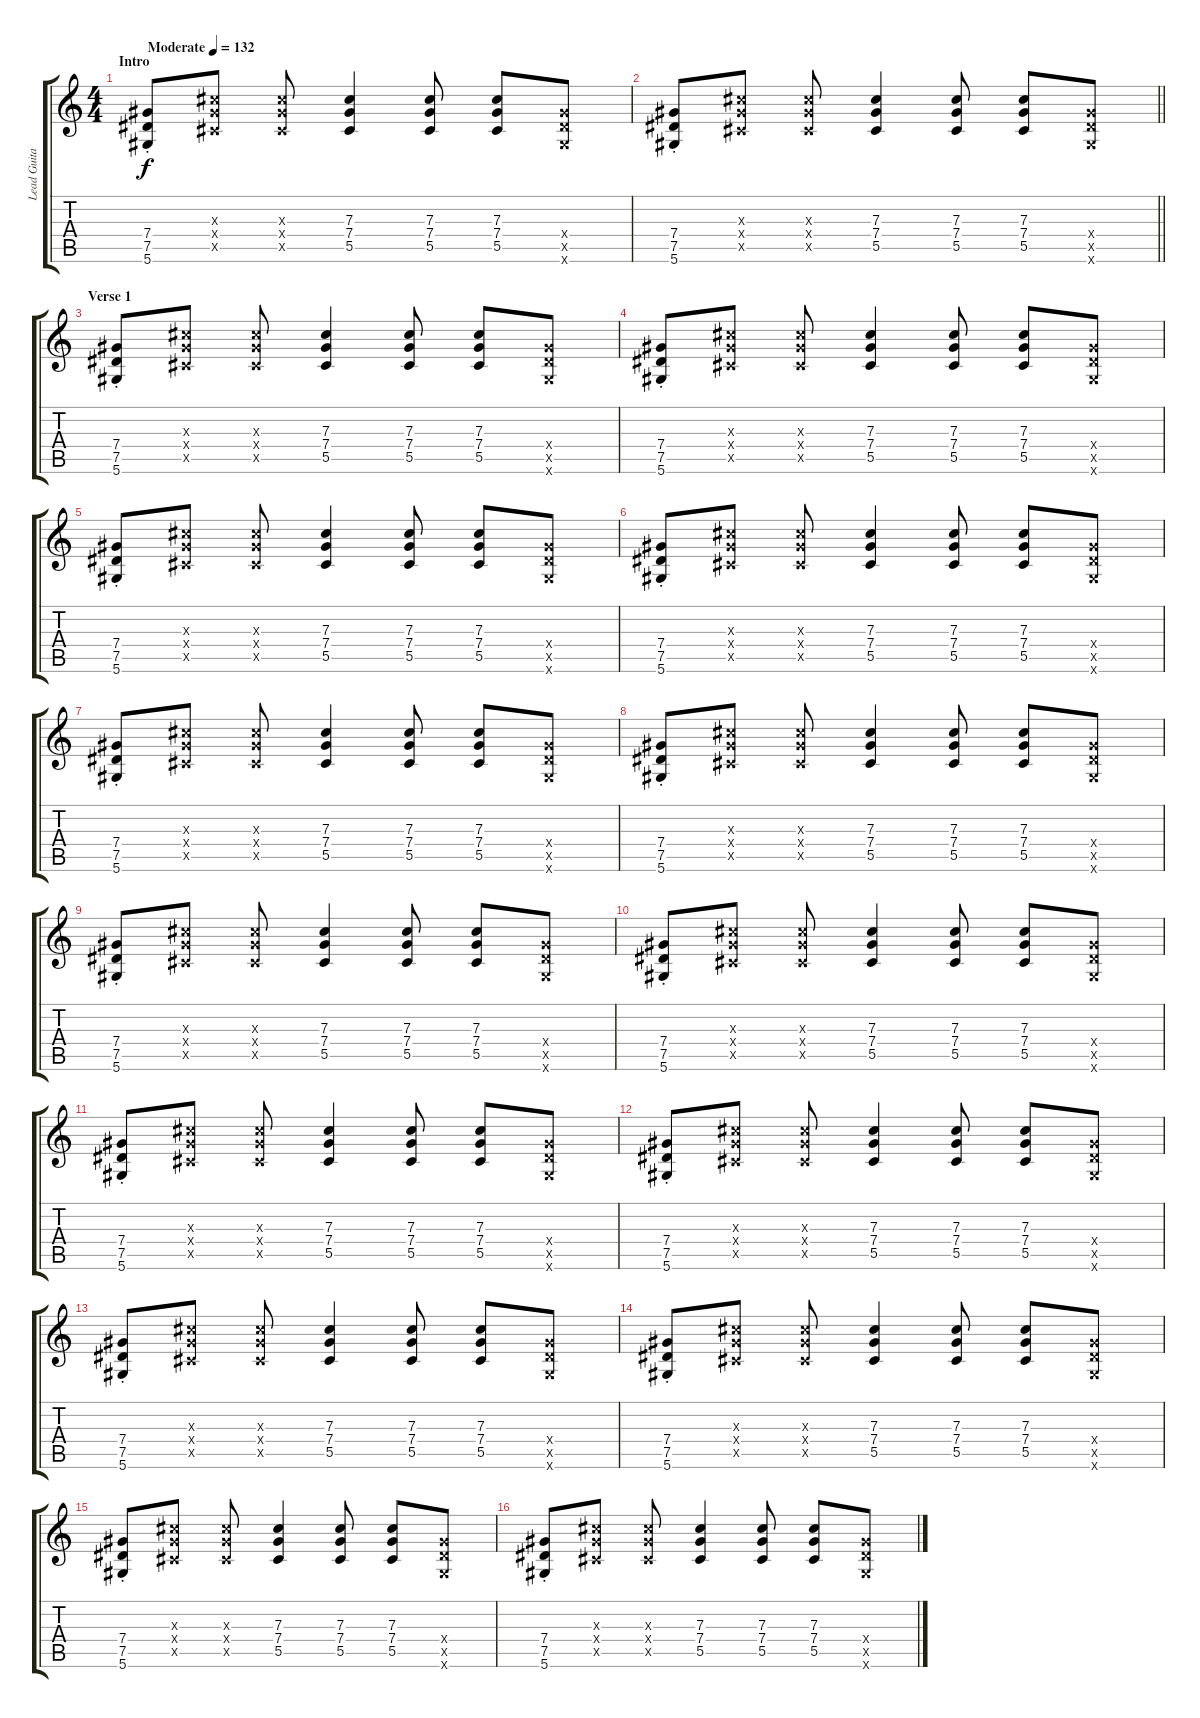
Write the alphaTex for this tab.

\track ("Lead Guitar" "Lead Guita") {instrument distortionguitar}
\staff {score tabs}
\tuning (Eb4 Bb3 Gb3 Db3 Ab2 Eb2) {hide}
\ts (4 4)
\section ("" "Intro")
\tempo (132 "Moderate")
\clef g2
\ks c
(7.4{st} 7.5{st} 5.6{st}).8{dy f instrument distortionguitar} (7.3{x} 7.4{x} 5.5{x}).8 (7.3{x} 7.4{x} 5.5{x}).8 (7.3 7.4 5.5).4 (7.3 7.4 5.5).8 (7.3 7.4 5.5).8 (7.4{x} 7.5{x} 5.6{x}).8 |
\barLineRight lightlight
(7.4{st} 7.5{st} 5.6{st}).8 (7.3{x} 7.4{x} 5.5{x}).8 (7.3{x} 7.4{x} 5.5{x}).8 (7.3 7.4 5.5).4 (7.3 7.4 5.5).8 (7.3 7.4 5.5).8 (7.4{x} 7.5{x} 5.6{x}).8 |
\section ("" "Verse 1")
(7.4{st} 7.5{st} 5.6{st}).8 (7.3{x} 7.4{x} 5.5{x}).8 (7.3{x} 7.4{x} 5.5{x}).8 (7.3 7.4 5.5).4 (7.3 7.4 5.5).8 (7.3 7.4 5.5).8 (7.4{x} 7.5{x} 5.6{x}).8 |
(7.4{st} 7.5{st} 5.6{st}).8 (7.3{x} 7.4{x} 5.5{x}).8 (7.3{x} 7.4{x} 5.5{x}).8 (7.3 7.4 5.5).4 (7.3 7.4 5.5).8 (7.3 7.4 5.5).8 (7.4{x} 7.5{x} 5.6{x}).8 |
(7.4{st} 7.5{st} 5.6{st}).8 (7.3{x} 7.4{x} 5.5{x}).8 (7.3{x} 7.4{x} 5.5{x}).8 (7.3 7.4 5.5).4 (7.3 7.4 5.5).8 (7.3 7.4 5.5).8 (7.4{x} 7.5{x} 5.6{x}).8 |
(7.4{st} 7.5{st} 5.6{st}).8 (7.3{x} 7.4{x} 5.5{x}).8 (7.3{x} 7.4{x} 5.5{x}).8 (7.3 7.4 5.5).4 (7.3 7.4 5.5).8 (7.3 7.4 5.5).8 (7.4{x} 7.5{x} 5.6{x}).8 |
(7.4{st} 7.5{st} 5.6{st}).8 (7.3{x} 7.4{x} 5.5{x}).8 (7.3{x} 7.4{x} 5.5{x}).8 (7.3 7.4 5.5).4 (7.3 7.4 5.5).8 (7.3 7.4 5.5).8 (7.4{x} 7.5{x} 5.6{x}).8 |
(7.4{st} 7.5{st} 5.6{st}).8 (7.3{x} 7.4{x} 5.5{x}).8 (7.3{x} 7.4{x} 5.5{x}).8 (7.3 7.4 5.5).4 (7.3 7.4 5.5).8 (7.3 7.4 5.5).8 (7.4{x} 7.5{x} 5.6{x}).8 |
(7.4{st} 7.5{st} 5.6{st}).8 (7.3{x} 7.4{x} 5.5{x}).8 (7.3{x} 7.4{x} 5.5{x}).8 (7.3 7.4 5.5).4 (7.3 7.4 5.5).8 (7.3 7.4 5.5).8 (7.4{x} 7.5{x} 5.6{x}).8 |
(7.4{st} 7.5{st} 5.6{st}).8 (7.3{x} 7.4{x} 5.5{x}).8 (7.3{x} 7.4{x} 5.5{x}).8 (7.3 7.4 5.5).4 (7.3 7.4 5.5).8 (7.3 7.4 5.5).8 (7.4{x} 7.5{x} 5.6{x}).8 |
(7.4{st} 7.5{st} 5.6{st}).8 (7.3{x} 7.4{x} 5.5{x}).8 (7.3{x} 7.4{x} 5.5{x}).8 (7.3 7.4 5.5).4 (7.3 7.4 5.5).8 (7.3 7.4 5.5).8 (7.4{x} 7.5{x} 5.6{x}).8 |
(7.4{st} 7.5{st} 5.6{st}).8 (7.3{x} 7.4{x} 5.5{x}).8 (7.3{x} 7.4{x} 5.5{x}).8 (7.3 7.4 5.5).4 (7.3 7.4 5.5).8 (7.3 7.4 5.5).8 (7.4{x} 7.5{x} 5.6{x}).8 |
(7.4{st} 7.5{st} 5.6{st}).8 (7.3{x} 7.4{x} 5.5{x}).8 (7.3{x} 7.4{x} 5.5{x}).8 (7.3 7.4 5.5).4 (7.3 7.4 5.5).8 (7.3 7.4 5.5).8 (7.4{x} 7.5{x} 5.6{x}).8 |
(7.4{st} 7.5{st} 5.6{st}).8 (7.3{x} 7.4{x} 5.5{x}).8 (7.3{x} 7.4{x} 5.5{x}).8 (7.3 7.4 5.5).4 (7.3 7.4 5.5).8 (7.3 7.4 5.5).8 (7.4{x} 7.5{x} 5.6{x}).8 |
(7.4{st} 7.5{st} 5.6{st}).8 (7.3{x} 7.4{x} 5.5{x}).8 (7.3{x} 7.4{x} 5.5{x}).8 (7.3 7.4 5.5).4 (7.3 7.4 5.5).8 (7.3 7.4 5.5).8 (7.4{x} 7.5{x} 5.6{x}).8 |
(7.4{st} 7.5{st} 5.6{st}).8 (7.3{x} 7.4{x} 5.5{x}).8 (7.3{x} 7.4{x} 5.5{x}).8 (7.3 7.4 5.5).4 (7.3 7.4 5.5).8 (7.3 7.4 5.5).8 (7.4{x} 7.5{x} 5.6{x}).8
